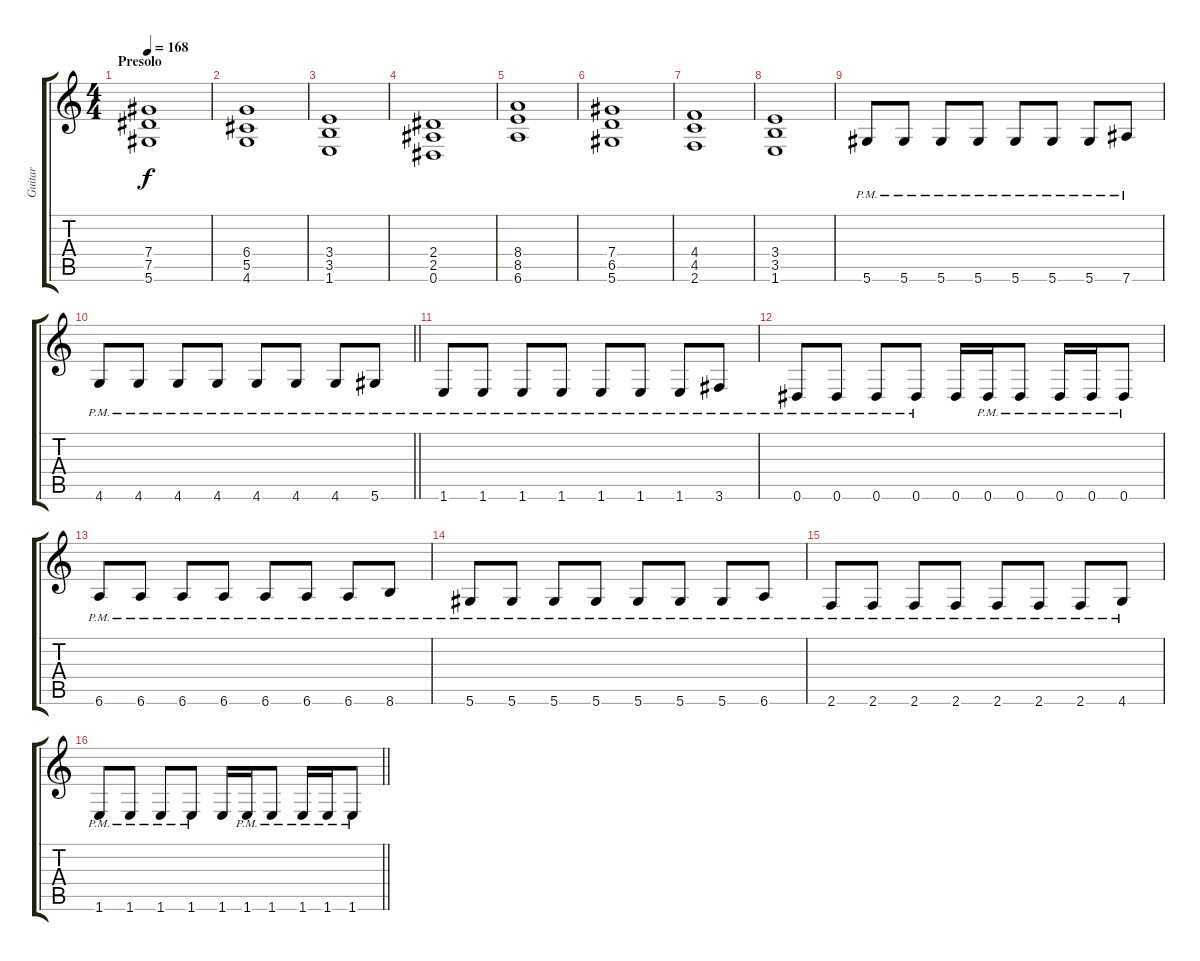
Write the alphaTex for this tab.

\track ("Guitar" "Guitar") {instrument distortionguitar}
\staff {score tabs}
\tuning (Eb4 Bb3 Gb3 Db3 Ab2 Eb2) {hide}
\ts (4 4)
\section ("" "Presolo")
\tempo 168
\clef g2
\ks aminor
(7.4 7.5 5.6).1{dy f} |
(6.4 5.5 4.6).1 |
(3.4 3.5 1.6).1 |
(2.4 2.5 0.6).1 |
(8.4 8.5 6.6).1 |
(7.4 6.5 5.6).1 |
(4.4 4.5 2.6).1 |
(3.4 3.5 1.6).1 |
5.6{pm}.8 5.6{pm}.8 5.6{pm}.8 5.6{pm}.8 5.6{pm}.8 5.6{pm}.8 5.6{pm}.8 7.6{pm}.8 |
\barLineRight lightlight
4.6{pm}.8 4.6{pm}.8 4.6{pm}.8 4.6{pm}.8 4.6{pm}.8 4.6{pm}.8 4.6{pm}.8 5.6{pm}.8 |
1.6{pm}.8 1.6{pm}.8 1.6{pm}.8 1.6{pm}.8 1.6{pm}.8 1.6{pm}.8 1.6{pm}.8 3.6{pm}.8 |
0.6{pm}.8 0.6{pm}.8 0.6{pm}.8 0.6{pm}.8 0.6.16 0.6{pm}.16 0.6{pm}.8 0.6{pm}.16 0.6{pm}.16 0.6{pm}.8 |
6.6{pm}.8 6.6{pm}.8 6.6{pm}.8 6.6{pm}.8 6.6{pm}.8 6.6{pm}.8 6.6{pm}.8 8.6{pm}.8 |
5.6{pm}.8 5.6{pm}.8 5.6{pm}.8 5.6{pm}.8 5.6{pm}.8 5.6{pm}.8 5.6{pm}.8 6.6{pm}.8 |
2.6{pm}.8 2.6{pm}.8 2.6{pm}.8 2.6{pm}.8 2.6{pm}.8 2.6{pm}.8 2.6{pm}.8 4.6{pm}.8 |
\barLineRight lightlight
1.6{pm}.8 1.6{pm}.8 1.6{pm}.8 1.6{pm}.8 1.6.16 1.6{pm}.16 1.6{pm}.8 1.6{pm}.16 1.6{pm}.16 1.6{pm}.8
